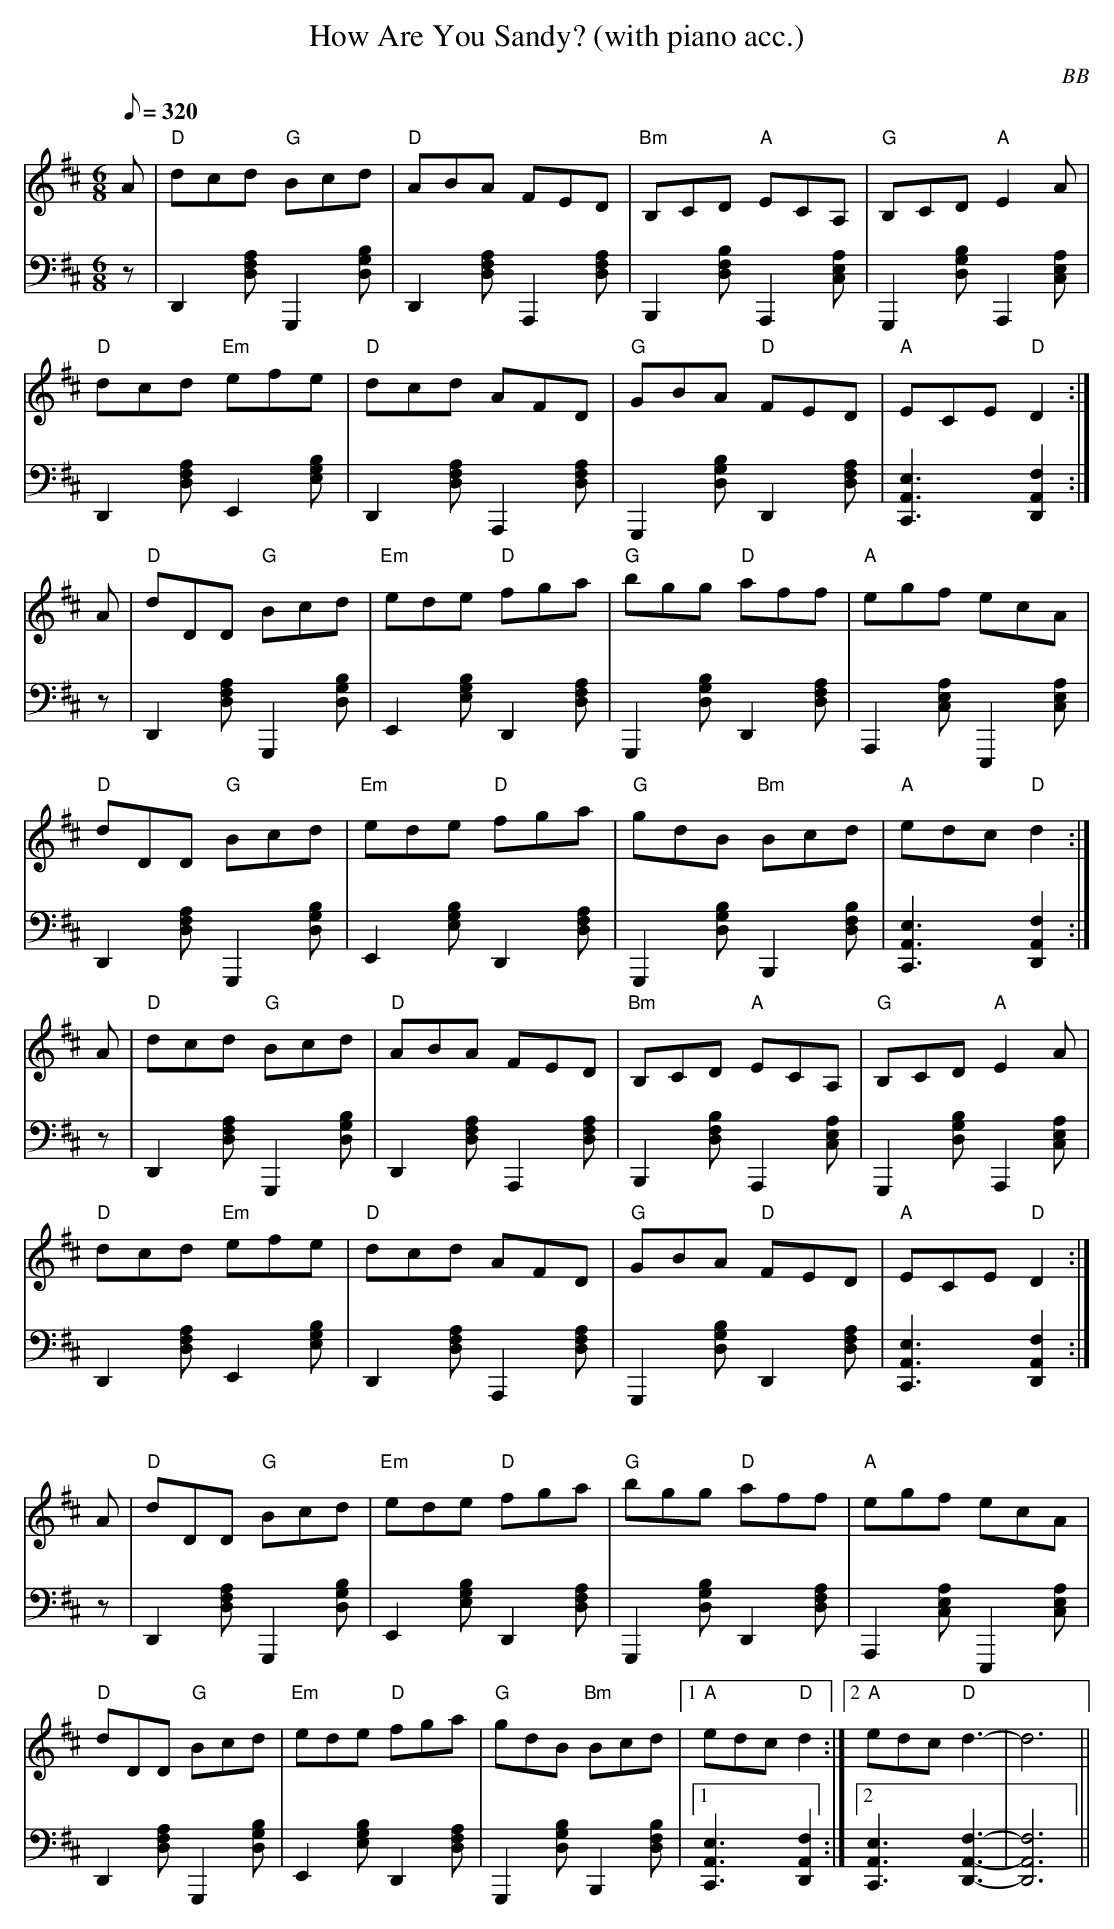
X:1
T: How Are You Sandy? (with piano acc.)
C: BB
L: 1/8
M: 6/8
Q: 1/8=320
V: 1 program 1 110 %fiddle
V: 2 volume=70 clef=bass m=D program 1 00
K: D
[V:1] A |"D"dcd "G"Bcd | "D"ABA FED | "Bm"B,CD "A"ECA, | "G"B,CD "A"E2A |
[V:2] z|D,2[AFD]G,,2[GDB]|D,2[AFD]A,,2[AFD]|B,,2[BFD]A,,2[AEC]|G,,2[GDB]A,,2[ACE]|
[V:1] "D"dcd "Em"efe | "D"dcd AFD | "G"GBA "D"FED | "A"ECE "D"D2 :|
[V:2] D,2[AFD]E,2[EBG]|D,2[AFD]A,,2[AFD]|G,,2[GDB]D,2[AFD]|[A,3E3C,3][D,2A,2F2]:|
[V:1] A | "D"dDD "G"Bcd | "Em"ede "D"fga | "G"bgg "D"aff | "A"egf ecA |
[V:2] z| D,2[AFD]G,,2[GDB]|E,2[EBG]D,2[AFD]|G,,2[GDB]D,2[AFD]|A,,2[ACE]E,,2[ACE]|
[V:1] "D"dDD "G"Bcd | "Em"ede "D"fga | "G"gdB "Bm"Bcd | "A"edc "D"d2 :|
[V:2] D,2[AFD]G,,2[GDB]|E,2[EBG]D,2[AFD]|G,,2[GDB]B,,2[BFD]|[A,3E3C,3][D,2A,2F2]:|
[V:1] A |"D"dcd "G"Bcd | "D"ABA FED | "Bm"B,CD "A"ECA, | "G"B,CD "A"E2A |
[V:2] z|D,2[AFD]G,,2[GDB]|D,2[AFD]A,,2[AFD]|B,,2[BFD]A,,2[AEC]|G,,2[GDB]A,,2[ACE]|
[V:1] "D"dcd "Em"efe | "D"dcd AFD | "G"GBA "D"FED | "A"ECE "D"D2 :|
[V:2] D,2[AFD]E,2[EBG]|D,2[AFD]A,,2[AFD]|G,,2[GDB]D,2[AFD]|[A,3E3C,3][D,2A,2F2]:|
[V:1] A | "D"dDD "G"Bcd | "Em"ede "D"fga | "G"bgg "D"aff | "A"egf ecA |
[V:2] z| D,2[AFD]G,,2[GDB]|E,2[EBG]D,2[AFD]|G,,2[GDB]D,2[AFD]|A,,2[ACE]E,,2[ACE]|
[V:1] "D"dDD "G"Bcd | "Em"ede "D"fga | "G"gdB "Bm"Bcd |1 "A"edc "D"d2 :|2 "A"edc "D"d3-|d6||
[V:2] D,2[AFD]G,,2[GDB]|E,2[EBG]D,2[AFD]|G,,2[GDB]B,,2[BFD]|1 [A,3E3C,3][D,2A,2F2]:|2\
[A,3E3C,3][D,3-A,3-F3-]|[D,6A,6F6]||
